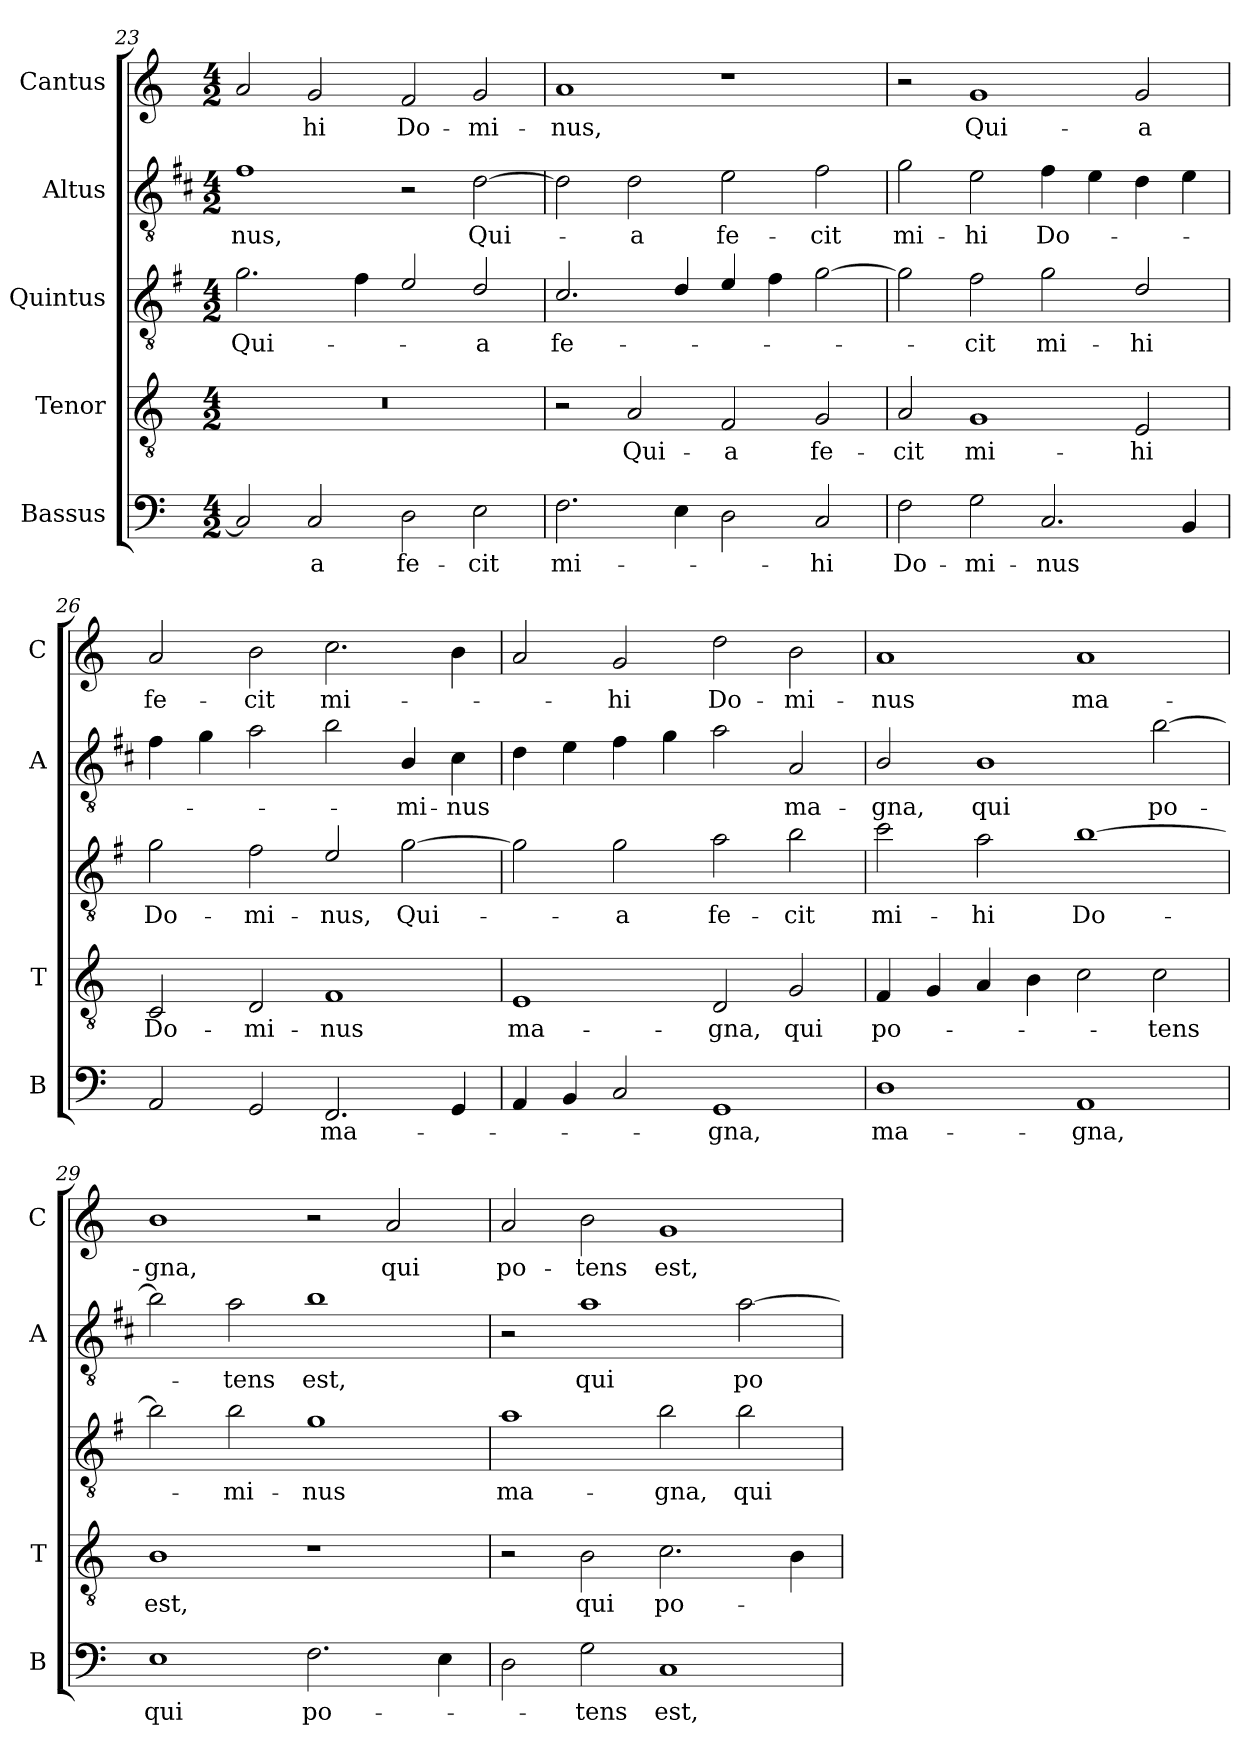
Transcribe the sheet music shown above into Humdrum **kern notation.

**kern	**text	**kern	**text	**kern	**text	**kern	**text	**kern	**text
*part5	*part5	*part4	*part4	*part3	*part3	*part2	*part2	*part1	*part1
*staff5	*staff5	*staff4	*staff4	*staff3	*staff3	*staff2	*staff2	*staff1	*staff1
*I"Bassus	*	*I"Tenor	*	*I"Quintus	*	*I"Altus	*	*I"Cantus	*
*I'B	*	*I'T	*	*	*	*I'A	*	*I'C	*
*clefF4	*	*clefGv2	*	*clefGv2	*	*clefGv2	*	*clefG2	*
*	*	*	*	*ITrd4c7	*	*ITrd1c2	*	*	*
*k[]	*	*k[]	*	*k[]	*	*k[]	*	*k[]	*
*C:	*	*C:	*	*C:	*	*C:	*	*C:	*
*M4/2	*	*M4/2	*	*M4/2	*	*M4/2	*	*M4/2	*
=23	=23	=23	=23	=23	=23	=23	=23	=23	=23
!	!	!	!	!	!LO:LY:b	!	!LO:LY:b	!	!
2C/]	.	0r	.	2.c\	Qui-	1e	-nus,	2a/	.
!	!LO:LY:b	!	!	!	!	!	!	!	!LO:LY:b
2C/	-a	.	.	.	.	.	.	2g/	-hi
.	.	.	.	4B\	.	.	.	.	.
!	!LO:LY:b	!	!	!	!	!	!	!	!LO:LY:b
2D\	fe-	.	.	2A/	.	2r	.	2f/	Do-
!	!LO:LY:b	!	!	!	!LO:LY:b	!	!LO:LY:b	!	!LO:LY:b
2E\	-cit	.	.	2G/	-a	[2c\	Qui-	2g/	-mi-
=24	=24	=24	=24	=24	=24	=24	=24	=24	=24
!	!LO:LY:b	!	!	!	!LO:LY:b	!	!	!	!LO:LY:b
2.F\	mi-	2r	.	2.F/	fe-	2c\]	.	1a	-nus,
!	!	!	!LO:LY:b	!	!	!	!LO:LY:b	!	!
.	.	2A/	Qui-	.	.	2c\	-a	.	.
4E\	.	.	.	4G/	.	.	.	.	.
!	!	!	!LO:LY:b	!	!	!	!LO:LY:b	!	!
2D\	.	2F/	-a	4A/	.	2d\	fe-	1r	.
.	.	.	.	4B\	.	.	.	.	.
!	!LO:LY:b	!	!LO:LY:b	!	!	!	!LO:LY:b	!	!
2C/	-hi	2G/	fe-	[2c\	.	2e\	-cit	.	.
!!LO:LB:g=z
=25	=25	=25	=25	=25	=25	=25	=25	=25	=25
!	!LO:LY:b	!	!LO:LY:b	!	!	!	!LO:LY:b	!	!
2F\	Do-	2A/	-cit	2c\]	.	2f\	mi-	2r	.
!	!LO:LY:b	!	!LO:LY:b	!	!LO:LY:b	!	!LO:LY:b	!	!LO:LY:b
2G\	-mi-	1G	mi-	2B\	-cit	2d\	-hi	1g	Qui-
!	!LO:LY:b	!	!	!	!LO:LY:b	!	!LO:LY:b	!	!
2.C/	-nus	.	.	2c\	mi-	4e\	Do-	.	.
.	.	.	.	.	.	4d\	.	.	.
!	!	!	!LO:LY:b	!	!LO:LY:b	!	!	!	!LO:LY:b
.	.	2E/	-hi	2G/	-hi	4c\	.	2g/	-a
4BB/	.	.	.	.	.	4d\	.	.	.
=26	=26	=26	=26	=26	=26	=26	=26	=26	=26
!	!	!	!LO:LY:b	!	!LO:LY:b	!	!	!	!LO:LY:b
2AA/	.	2C/	Do-	2c\	Do-	4e\	.	2a/	fe-
.	.	.	.	.	.	4f\	.	.	.
!	!	!	!LO:LY:b	!	!LO:LY:b	!	!	!	!LO:LY:b
2GG/	.	2D/	-mi-	2B\	-mi-	2g\	.	2b\	-cit
!	!LO:LY:b	!	!LO:LY:b	!	!LO:LY:b	!	!	!	!LO:LY:b
2.FF/	ma-	1F	-nus	2A/	-nus,	2a\	.	2.cc\	mi-
!	!	!	!	!	!LO:LY:b	!	!LO:LY:b	!	!
.	.	.	.	[2c\	Qui-	4A/	-mi-	.	.
!	!	!	!	!	!	!	!LO:LY:b	!	!
4GG/	.	.	.	.	.	4B\	-nus	4b\	.
=27	=27	=27	=27	=27	=27	=27	=27	=27	=27
!	!	!	!LO:LY:b	!	!	!	!	!	!
4AA/	.	1E	ma-	2c\]	.	4c\	.	2a/	.
4BB/	.	.	.	.	.	4d\	.	.	.
!	!	!	!	!	!LO:LY:b	!	!	!	!LO:LY:b
2C/	.	.	.	2c\	-a	4e\	.	2g/	-hi
.	.	.	.	.	.	4f\	.	.	.
!	!LO:LY:b	!	!LO:LY:b	!	!LO:LY:b	!	!	!	!LO:LY:b
1GG	-gna,	2D/	-gna,	2d\	fe-	2g\	.	2dd\	Do-
!	!	!	!LO:LY:b	!	!LO:LY:b	!	!LO:LY:b	!	!LO:LY:b
.	.	2G/	qui	2e\	-cit	2G/	ma-	2b\	-mi-
=28	=28	=28	=28	=28	=28	=28	=28	=28	=28
!	!LO:LY:b	!	!LO:LY:b	!	!LO:LY:b	!	!LO:LY:b	!	!LO:LY:b
1D	ma-	4F/	po-	2f\	mi-	2A/	-gna,	1a	-nus
.	.	4G/	.	.	.	.	.	.	.
!	!	!	!	!	!LO:LY:b	!	!LO:LY:b	!	!
.	.	4A/	.	2d\	-hi	1A	qui	.	.
.	.	4B\	.	.	.	.	.	.	.
!	!LO:LY:b	!	!	!	!LO:LY:b	!	!	!	!LO:LY:b
1AA	-gna,	2c\	.	[1e	Do-	.	.	1a	ma-
!	!	!	!LO:LY:b	!	!	!	!LO:LY:b	!	!
.	.	2c\	-tens	.	.	[2a\	po-	.	.
!!LO:PB:g=z
=29	=29	=29	=29	=29	=29	=29	=29	=29	=29
!	!LO:LY:b	!	!LO:LY:b	!	!	!	!	!	!LO:LY:b
1E	qui	1B	est,	2e\]	.	2a\]	.	1b	-gna,
!	!	!	!	!	!LO:LY:b	!	!LO:LY:b	!	!
.	.	.	.	2e\	-mi-	2g\	-tens	.	.
!	!LO:LY:b	!	!	!	!LO:LY:b	!	!LO:LY:b	!	!
2.F\	po-	1r	.	1c	-nus	1a	est,	2r	.
!	!	!	!	!	!	!	!	!	!LO:LY:b
.	.	.	.	.	.	.	.	2a/	qui
4E\	.	.	.	.	.	.	.	.	.
=30	=30	=30	=30	=30	=30	=30	=30	=30	=30
!	!	!	!	!	!LO:LY:b	!	!	!	!LO:LY:b
2D\	.	2r	.	1d	ma-	2r	.	2a/	po-
!	!LO:LY:b	!	!LO:LY:b	!	!	!	!LO:LY:b	!	!LO:LY:b
2G\	-tens	2B\	qui	.	.	1g	qui	2b\	-tens
!	!LO:LY:b	!	!LO:LY:b	!	!LO:LY:b	!	!	!	!LO:LY:b
1C	est,	2.c\	po-	2e\	-gna,	.	.	1g	est,
!	!	!	!	!	!LO:LY:b	!	!LO:LY:b	!	!
.	.	.	.	2e\	qui	[2g\	po-	.	.
.	.	4B\	.	.	.	.	.	.	.
=	=	=	=	=	=	=	=	=	=
*-	*-	*-	*-	*-	*-	*-	*-	*-	*-
